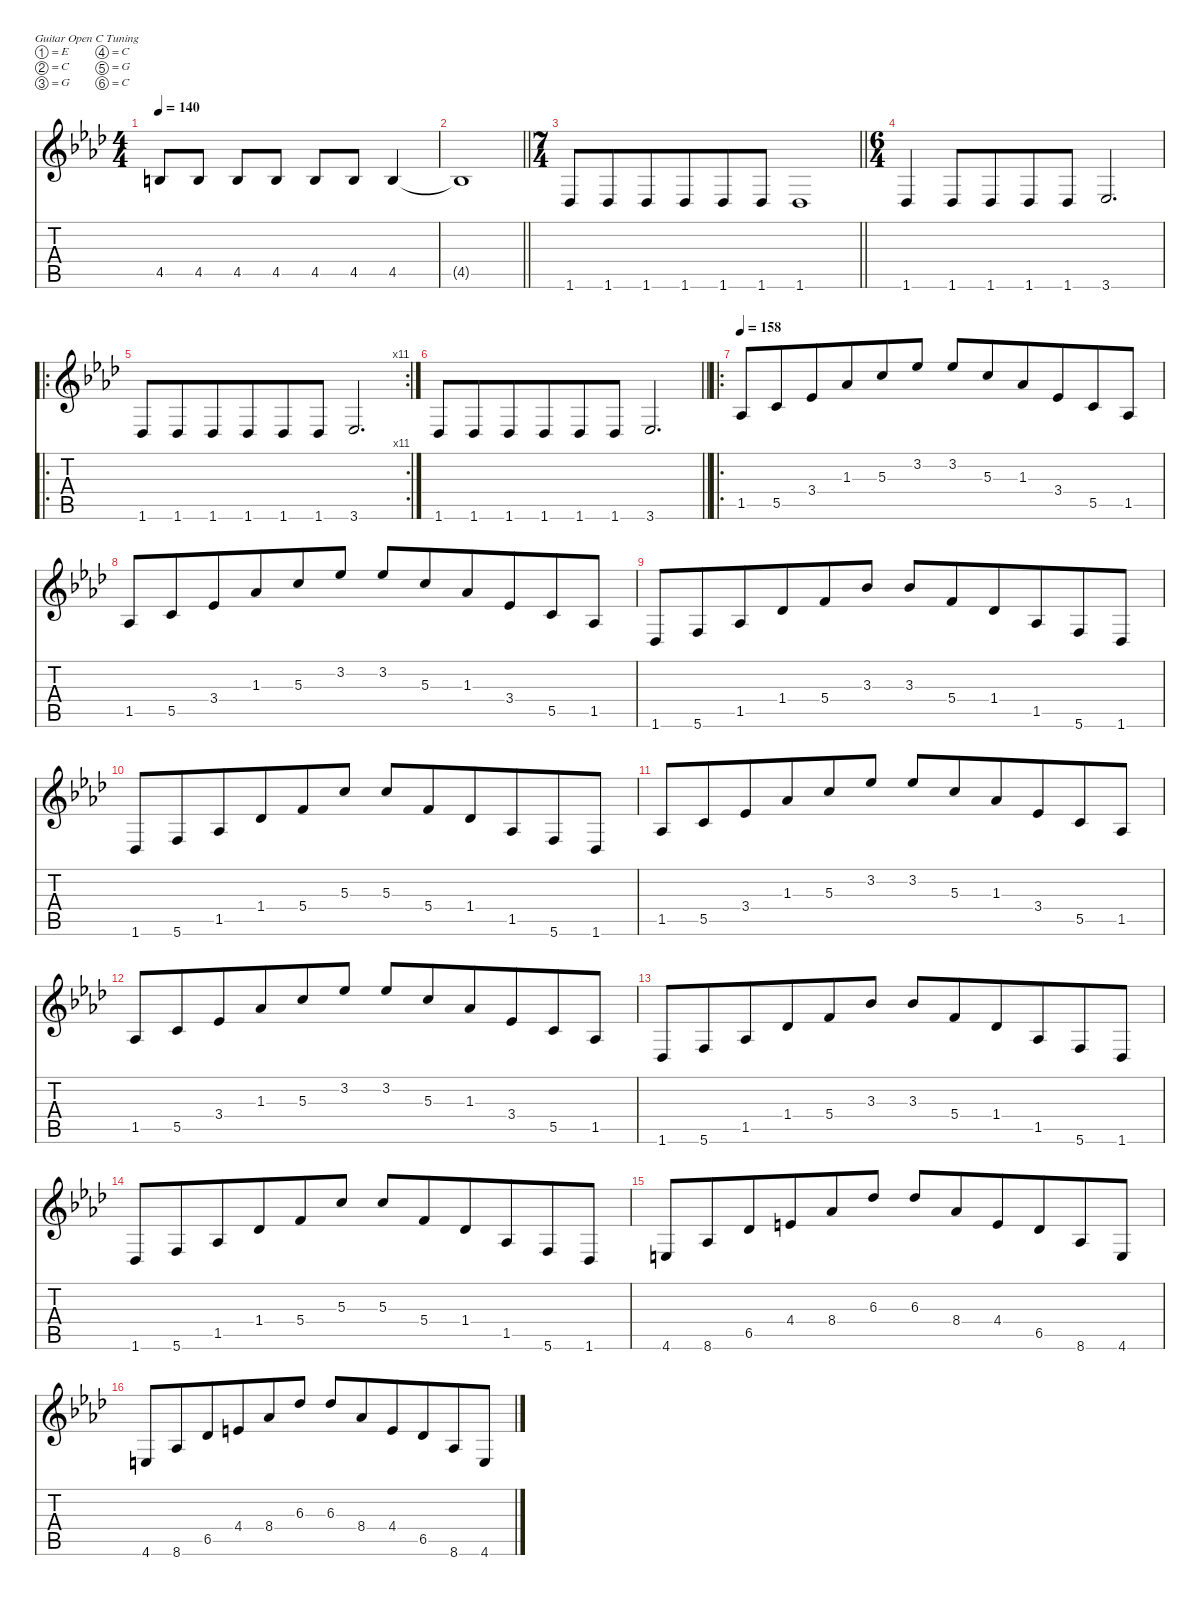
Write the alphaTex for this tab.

\defaultSystemsLayout 4
\hideDynamics
\bracketExtendMode nobrackets
\singleTrackTrackNamePolicy hidden
\multiTrackTrackNamePolicy hidden
\firstSystemTrackNameMode fullname
\firstSystemTrackNameOrientation horizontal
\otherSystemsTrackNameOrientation horizontal
\track ("Guitar 1" "dist.guit.") {mute instrument distortionguitar}
\staff {score tabs}
\tuning (E4 C4 G3 C3 G2 C2)
\ts (4 4)
\tempo 140
\clef g2
\ks ab
4.5{acc forcenatural}.8{dy f beam Up} 4.5{acc forcenatural}.8{beam Up} 4.5{acc forcenatural}.8{beam Up} 4.5{acc forcenatural}.8{beam Up} 4.5{acc forcenatural}.8{beam Up} 4.5{acc forcenatural}.8{beam Up} 4.5{acc forcenatural}.4{beam Up} |
\barLineRight lightlight
4.5{t acc forcenatural}.1{beam Up} |
\ts (7 4)
\beaming (8 6 4 4)
\barLineRight lightlight
1.6{acc b}.8{beam Up} 1.6{acc b}.8{beam Up} 1.6{acc b}.8{beam Up} 1.6{acc b}.8{beam Up} 1.6{acc b}.8{beam Up} 1.6{acc b}.8{beam Up} 1.6{acc b}.1{beam Up} |
\ts (6 4)
\beaming (8 6 6)
1.6{acc b}.4{beam Up} 1.6{acc b}.8{beam Up} 1.6{acc b}.8{beam Up} 1.6{acc b}.8{beam Up} 1.6{acc b}.8{beam Up} 3.6{acc b}.2{d beam Up} |
\ro
\rc 11
1.6{acc b}.8{beam Up} 1.6{acc b}.8{beam Up} 1.6{acc b}.8{beam Up} 1.6{acc b}.8{beam Up} 1.6{acc b}.8{beam Up} 1.6{acc b}.8{beam Up} 3.6{acc b}.2{d beam Up} |
\barLineRight lightlight
1.6{acc b}.8{beam Up} 1.6{acc b}.8{beam Up} 1.6{acc b}.8{beam Up} 1.6{acc b}.8{beam Up} 1.6{acc b}.8{beam Up} 1.6{acc b}.8{beam Up} 3.6{acc b}.2{d beam Up} |
\ro
\tempo 158
1.5{acc b}.8{beam Up} 5.5{acc forcenatural}.8{beam Up} 3.4{acc b}.8{beam Up} 1.3{acc b}.8{beam Up} 5.3{acc forcenatural}.8{beam Up} 3.2{acc b}.8{beam Up} 3.2{acc b}.8{beam Up} 5.3{acc forcenatural}.8{beam Up} 1.3{acc b}.8{beam Up} 3.4{acc b}.8{beam Up} 5.5{acc forcenatural}.8{beam Up} 1.5{acc b}.8{beam Up} |
1.5{acc b}.8{beam Up} 5.5{acc forcenatural}.8{beam Up} 3.4{acc b}.8{beam Up} 1.3{acc b}.8{beam Up} 5.3{acc forcenatural}.8{beam Up} 3.2{acc b}.8{beam Up} 3.2{acc b}.8{beam Up} 5.3{acc forcenatural}.8{beam Up} 1.3{acc b}.8{beam Up} 3.4{acc b}.8{beam Up} 5.5{acc forcenatural}.8{beam Up} 1.5{acc b}.8{beam Up} |
1.6{acc b}.8{beam Up} 5.6{acc forcenatural}.8{beam Up} 1.5{acc b}.8{beam Up} 1.4{acc b}.8{beam Up} 5.4{acc forcenatural}.8{beam Up} 3.3{acc b}.8{beam Up} 3.3{acc b}.8{beam Up} 5.4{acc forcenatural}.8{beam Up} 1.4{acc b}.8{beam Up} 1.5{acc b}.8{beam Up} 5.6{acc forcenatural}.8{beam Up} 1.6{acc b}.8{beam Up} |
1.6{acc b}.8{beam Up} 5.6{acc forcenatural}.8{beam Up} 1.5{acc b}.8{beam Up} 1.4{acc b}.8{beam Up} 5.4{acc forcenatural}.8{beam Up} 5.3{acc forcenatural}.8{beam Up} 5.3{acc forcenatural}.8{beam Up} 5.4{acc forcenatural}.8{beam Up} 1.4{acc b}.8{beam Up} 1.5{acc b}.8{beam Up} 5.6{acc forcenatural}.8{beam Up} 1.6{acc b}.8{beam Up} |
1.5{acc b}.8{beam Up} 5.5{acc forcenatural}.8{beam Up} 3.4{acc b}.8{beam Up} 1.3{acc b}.8{beam Up} 5.3{acc forcenatural}.8{beam Up} 3.2{acc b}.8{beam Up} 3.2{acc b}.8{beam Up} 5.3{acc forcenatural}.8{beam Up} 1.3{acc b}.8{beam Up} 3.4{acc b}.8{beam Up} 5.5{acc forcenatural}.8{beam Up} 1.5{acc b}.8{beam Up} |
1.5{acc b}.8{beam Up} 5.5{acc forcenatural}.8{beam Up} 3.4{acc b}.8{beam Up} 1.3{acc b}.8{beam Up} 5.3{acc forcenatural}.8{beam Up} 3.2{acc b}.8{beam Up} 3.2{acc b}.8{beam Up} 5.3{acc forcenatural}.8{beam Up} 1.3{acc b}.8{beam Up} 3.4{acc b}.8{beam Up} 5.5{acc forcenatural}.8{beam Up} 1.5{acc b}.8{beam Up} |
1.6{acc b}.8{beam Up} 5.6{acc forcenatural}.8{beam Up} 1.5{acc b}.8{beam Up} 1.4{acc b}.8{beam Up} 5.4{acc forcenatural}.8{beam Up} 3.3{acc b}.8{beam Up} 3.3{acc b}.8{beam Up} 5.4{acc forcenatural}.8{beam Up} 1.4{acc b}.8{beam Up} 1.5{acc b}.8{beam Up} 5.6{acc forcenatural}.8{beam Up} 1.6{acc b}.8{beam Up} |
1.6{acc b}.8{beam Up} 5.6{acc forcenatural}.8{beam Up} 1.5{acc b}.8{beam Up} 1.4{acc b}.8{beam Up} 5.4{acc forcenatural}.8{beam Up} 5.3{acc forcenatural}.8{beam Up} 5.3{acc forcenatural}.8{beam Up} 5.4{acc forcenatural}.8{beam Up} 1.4{acc b}.8{beam Up} 1.5{acc b}.8{beam Up} 5.6{acc forcenatural}.8{beam Up} 1.6{acc b}.8{beam Up} |
4.6{acc forcenatural}.8{beam Up} 8.6{acc b}.8{beam Up} 6.5{acc b}.8{beam Up} 4.4{acc forcenatural}.8{beam Up} 8.4{acc b}.8{beam Up} 6.3{acc b}.8{beam Up} 6.3{acc b}.8{beam Up} 8.4{acc b}.8{beam Up} 4.4{acc forcenatural}.8{beam Up} 6.5{acc b}.8{beam Up} 8.6{acc b}.8{beam Up} 4.6{acc forcenatural}.8{beam Up} |
4.6{acc forcenatural}.8{beam Up} 8.6{acc b}.8{beam Up} 6.5{acc b}.8{beam Up} 4.4{acc forcenatural}.8{beam Up} 8.4{acc b}.8{beam Up} 6.3{acc b}.8{beam Up} 6.3{acc b}.8{beam Up} 8.4{acc b}.8{beam Up} 4.4{acc forcenatural}.8{beam Up} 6.5{acc b}.8{beam Up} 8.6{acc b}.8{beam Up} 4.6{acc forcenatural}.8{beam Up}
